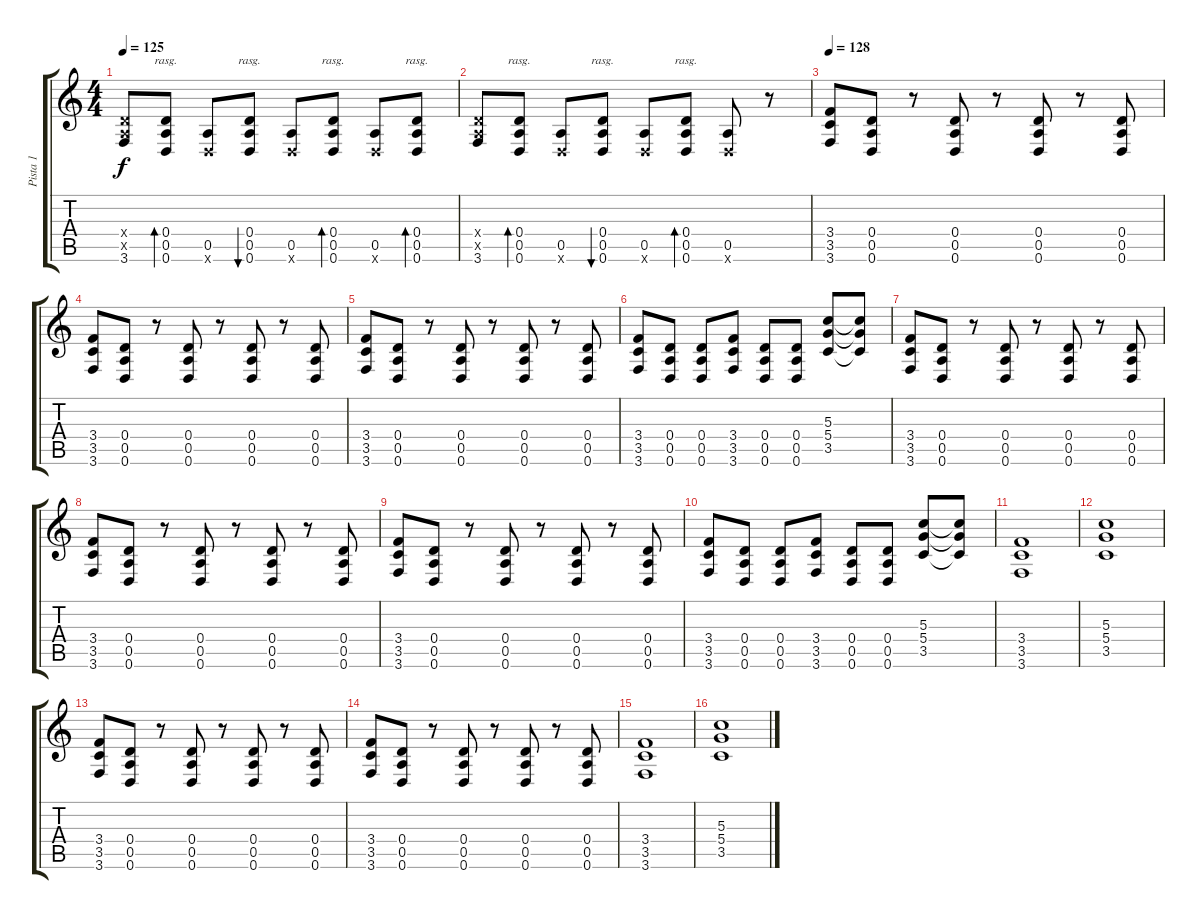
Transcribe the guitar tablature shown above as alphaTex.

\track ("Pista 1" "Pista 1") {instrument distortionguitar}
\staff {score tabs}
\tuning (E4 B3 G3 D3 A2 D2) {hide}
\ts (4 4)
\tempo 125
\clef g2
\ks c
(0.4{x} 0.5{x} 3.6).8{dy f} (0.4 0.5 0.6).8{bd 120 rasg ii} (0.5 0.6{x}).8 (0.4 0.5 0.6).8{bu 120 rasg ii} (0.5 0.6{x}).8 (0.4 0.5 0.6).8{bd 120 rasg ii} (0.5 0.6{x}).8 (0.4 0.5 0.6).8{bd 120 rasg ii} |
(0.4{x} 0.5{x} 3.6).8 (0.4 0.5 0.6).8{bd 120 rasg ii} (0.5 0.6{x}).8 (0.4 0.5 0.6).8{bu 120 rasg ii} (0.5 0.6{x}).8 (0.4 0.5 0.6).8{bd 120 rasg ii} (0.5 0.6{x}).8 r.8 |
\tempo 122
\tempo 128
(3.4 3.5 3.6).8{volume 14 instrument distortionguitar} (0.4 0.5 0.6).8 r.8 (0.4 0.5 0.6).8 r.8 (0.4 0.5 0.6).8 r.8 (0.4 0.5 0.6).8 |
(3.4 3.5 3.6).8 (0.4 0.5 0.6).8 r.8 (0.4 0.5 0.6).8 r.8 (0.4 0.5 0.6).8 r.8 (0.4 0.5 0.6).8 |
(3.4 3.5 3.6).8 (0.4 0.5 0.6).8 r.8 (0.4 0.5 0.6).8 r.8 (0.4 0.5 0.6).8 r.8 (0.4 0.5 0.6).8 |
(3.4 3.5 3.6).8 (0.4 0.5 0.6).8 (0.4 0.5 0.6).8 (3.4 3.5 3.6).8 (0.4 0.5 0.6).8 (0.4 0.5 0.6).8 (5.3 5.4 3.5).8 (5.3{t} 5.4{t} 3.5{t}).8 |
(3.4 3.5 3.6).8 (0.4 0.5 0.6).8 r.8 (0.4 0.5 0.6).8 r.8 (0.4 0.5 0.6).8 r.8 (0.4 0.5 0.6).8 |
(3.4 3.5 3.6).8 (0.4 0.5 0.6).8 r.8 (0.4 0.5 0.6).8 r.8 (0.4 0.5 0.6).8 r.8 (0.4 0.5 0.6).8 |
(3.4 3.5 3.6).8 (0.4 0.5 0.6).8 r.8 (0.4 0.5 0.6).8 r.8 (0.4 0.5 0.6).8 r.8 (0.4 0.5 0.6).8 |
(3.4 3.5 3.6).8 (0.4 0.5 0.6).8 (0.4 0.5 0.6).8 (3.4 3.5 3.6).8 (0.4 0.5 0.6).8 (0.4 0.5 0.6).8 (5.3 5.4 3.5).8 (5.3{t} 5.4{t} 3.5{t}).8 |
(3.4 3.5 3.6).1 |
(5.3 5.4 3.5).1 |
(3.4 3.5 3.6).8 (0.4 0.5 0.6).8 r.8 (0.4 0.5 0.6).8 r.8 (0.4 0.5 0.6).8 r.8 (0.4 0.5 0.6).8 |
(3.4 3.5 3.6).8 (0.4 0.5 0.6).8 r.8 (0.4 0.5 0.6).8 r.8 (0.4 0.5 0.6).8 r.8 (0.4 0.5 0.6).8 |
(3.4 3.5 3.6).1 |
(5.3 5.4 3.5).1
